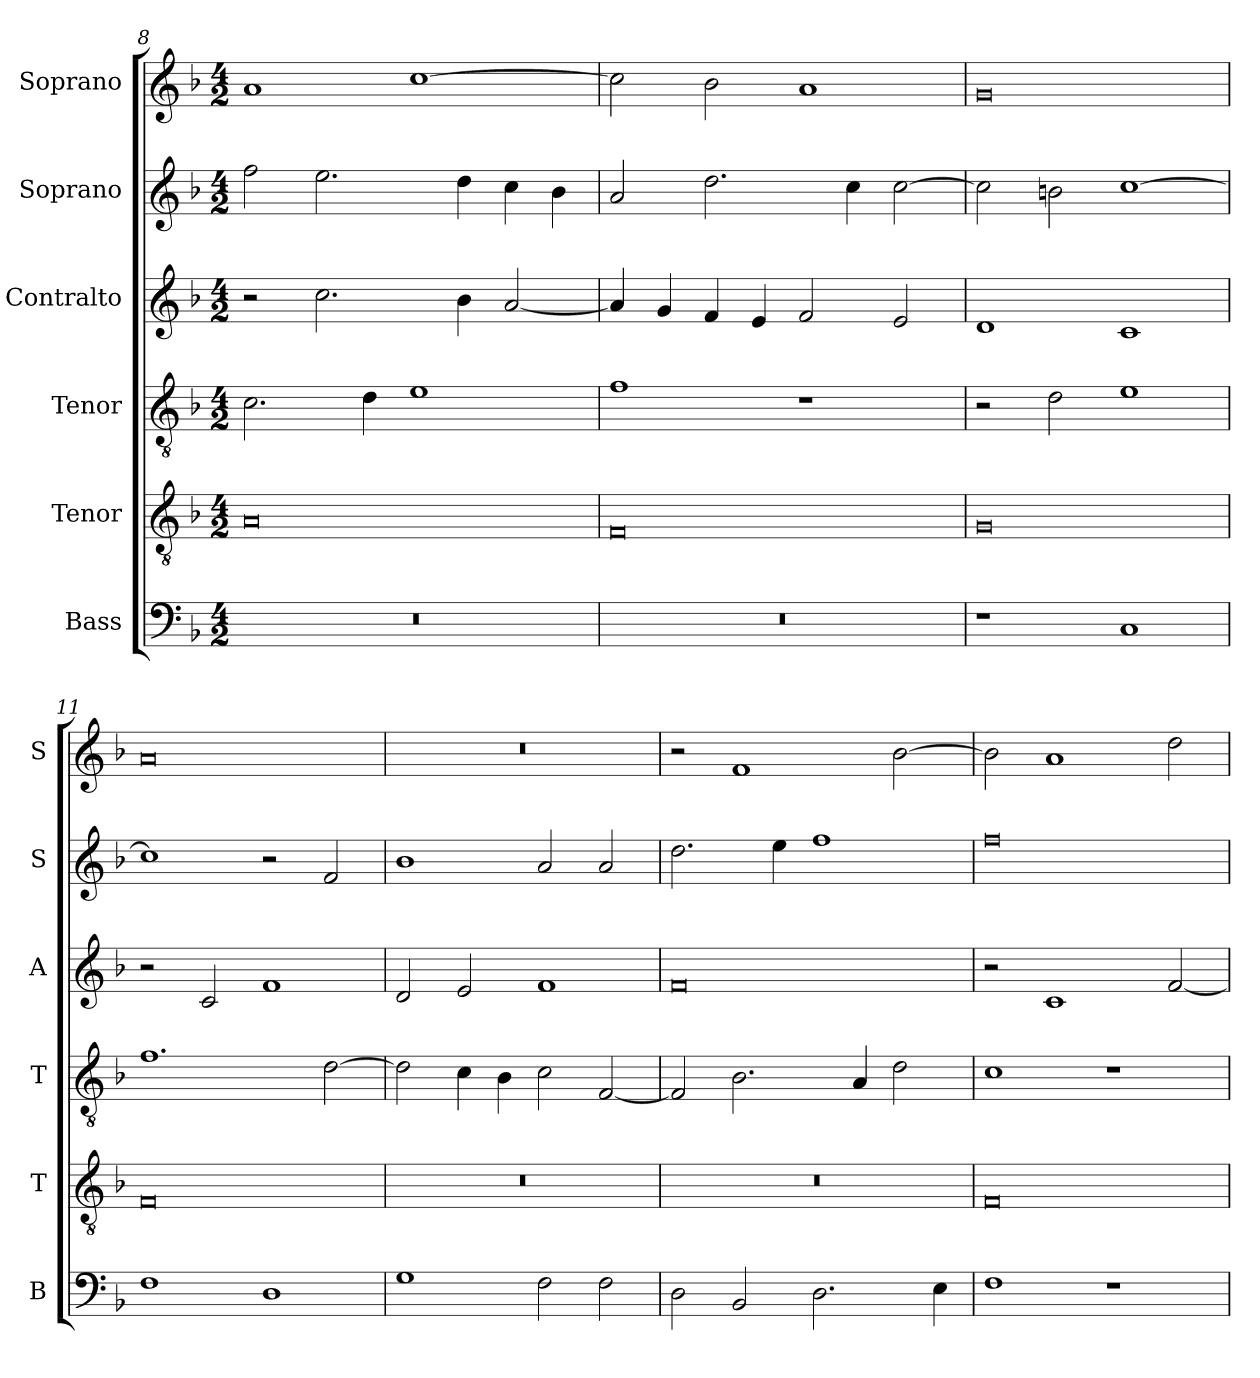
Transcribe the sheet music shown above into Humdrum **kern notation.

**kern	**kern	**kern	**kern	**kern	**kern
*part6	*part5	*part4	*part3	*part2	*part1
*staff6	*staff5	*staff4	*staff3	*staff2	*staff1
*I"Bass	*I"Tenor	*I"Tenor	*I"Contralto	*I"Soprano	*I"Soprano
*I'B	*I'T	*I'T	*I'A	*I'S	*I'S
*clefF4	*clefGv2	*clefGv2	*clefG2	*clefG2	*clefG2
*k[b-]	*k[b-]	*k[b-]	*k[b-]	*k[b-]	*k[b-]
*M4/2	*M4/2	*M4/2	*M4/2	*M4/2	*M4/2
=8	=8	=8	=8	=8	=8
0r	0A	2.c	2r	2ff	1a
.	.	.	2.cc	2.ee	.
.	.	4d	.	.	.
.	.	1e	.	.	[1cc
.	.	.	4b-	4dd	.
.	.	.	[2a	4cc	.
.	.	.	.	4b-	.
=9	=9	=9	=9	=9	=9
0r	0F	1f	4a]	2a	2cc]
.	.	.	4g	.	.
.	.	.	4f	2.dd	2b-
.	.	.	4e	.	.
.	.	1r	2f	.	1a
.	.	.	.	4cc	.
.	.	.	2e	[2cc	.
=10	=10	=10	=10	=10	=10
1r	0G	2r	1d	2cc]	0g
.	.	2d	.	2bn	.
1C	.	1e	1c	[1cc	.
=11	=11	=11	=11	=11	=11
1F	0F	1.f	2r	1cc]	0a
.	.	.	2c	.	.
1D	.	.	1f	2r	.
.	.	[2d	.	2f	.
=12	=12	=12	=12	=12	=12
1G	0r	2d]	2d	1b-	0r
.	.	4c	2e	.	.
.	.	4B-	.	.	.
2F	.	2c	1f	2a	.
2F	.	[2F	.	2a	.
=13	=13	=13	=13	=13	=13
2D	0r	2F]	0f	2.dd	2r
2BB-	.	2.B-	.	.	1f
.	.	.	.	4ee	.
2.D	.	.	.	1ff	.
.	.	4A	.	.	.
.	.	2d	.	.	[2b-
4E	.	.	.	.	.
=14	=14	=14	=14	=14	=14
1F	0F	1c	2r	0ff	2b-]
.	.	.	1c	.	1a
1r	.	1r	.	.	.
.	.	.	[2f	.	2dd
=	=	=	=	=	=
*-	*-	*-	*-	*-	*-
